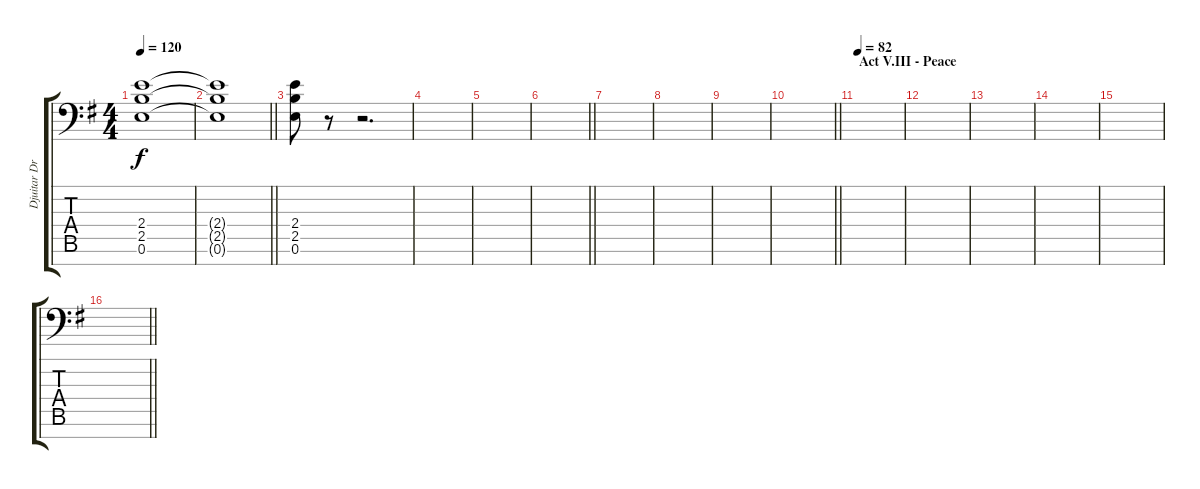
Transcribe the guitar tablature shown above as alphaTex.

\track ("Djuitar Dropped A" "Djuitar Dr") {instrument distortionguitar}
\staff {score tabs}
\tuning (E4 B3 G3 D3 A2 E2 A1) {hide}
\ts (4 4)
\tempo 120
\clef f4
\ks eminor
(2.4{t} 2.5{t} 0.6{t}).1{dy f} |
\barLineRight lightlight
(2.4{t} 2.5{t} 0.6{t}).1 |
\section ("" "")
(2.4 2.5 0.6).8 r.8 r.2{d} |
|
|
\barLineRight lightlight
|
|
|
|
\barLineRight lightlight
|
\section ("" "Act V.III - Peace")
\tempo 82
|
|
|
|
|
\barLineRight lightlight
